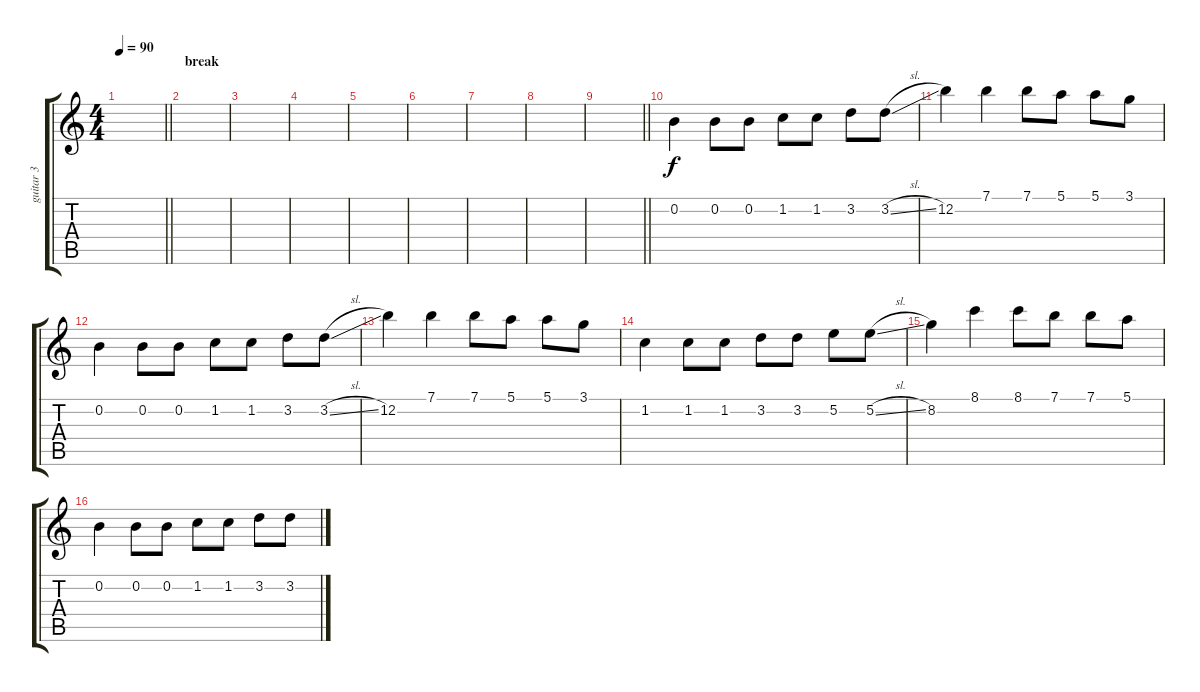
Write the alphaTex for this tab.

\track ("guitar 3" "guitar 3") {instrument acousticguitarsteel}
\staff {score tabs}
\tuning (E4 B3 G3 D3 A2 E2) {hide}
\ts (4 4)
\tempo 90
\clef g2
\barLineRight lightlight
\ks c
|
\section ("" "break")
|
|
|
|
|
|
|
\barLineRight lightlight
|
0.2.4 0.2.8 0.2.8 1.2.8 1.2.8 3.2.8 3.2{sl}.8 |
12.2.4 7.1.4 7.1.8 5.1.8 5.1.8 3.1.8 |
0.2.4 0.2.8 0.2.8 1.2.8 1.2.8 3.2.8 3.2{sl}.8 |
12.2.4 7.1.4 7.1.8 5.1.8 5.1.8 3.1.8 |
1.2.4 1.2.8 1.2.8 3.2.8 3.2.8 5.2.8 5.2{sl}.8 |
8.2.4 8.1.4 8.1.8 7.1.8 7.1.8 5.1.8 |
0.2.4 0.2.8 0.2.8 1.2.8 1.2.8 3.2.8 3.2{sl}.8
